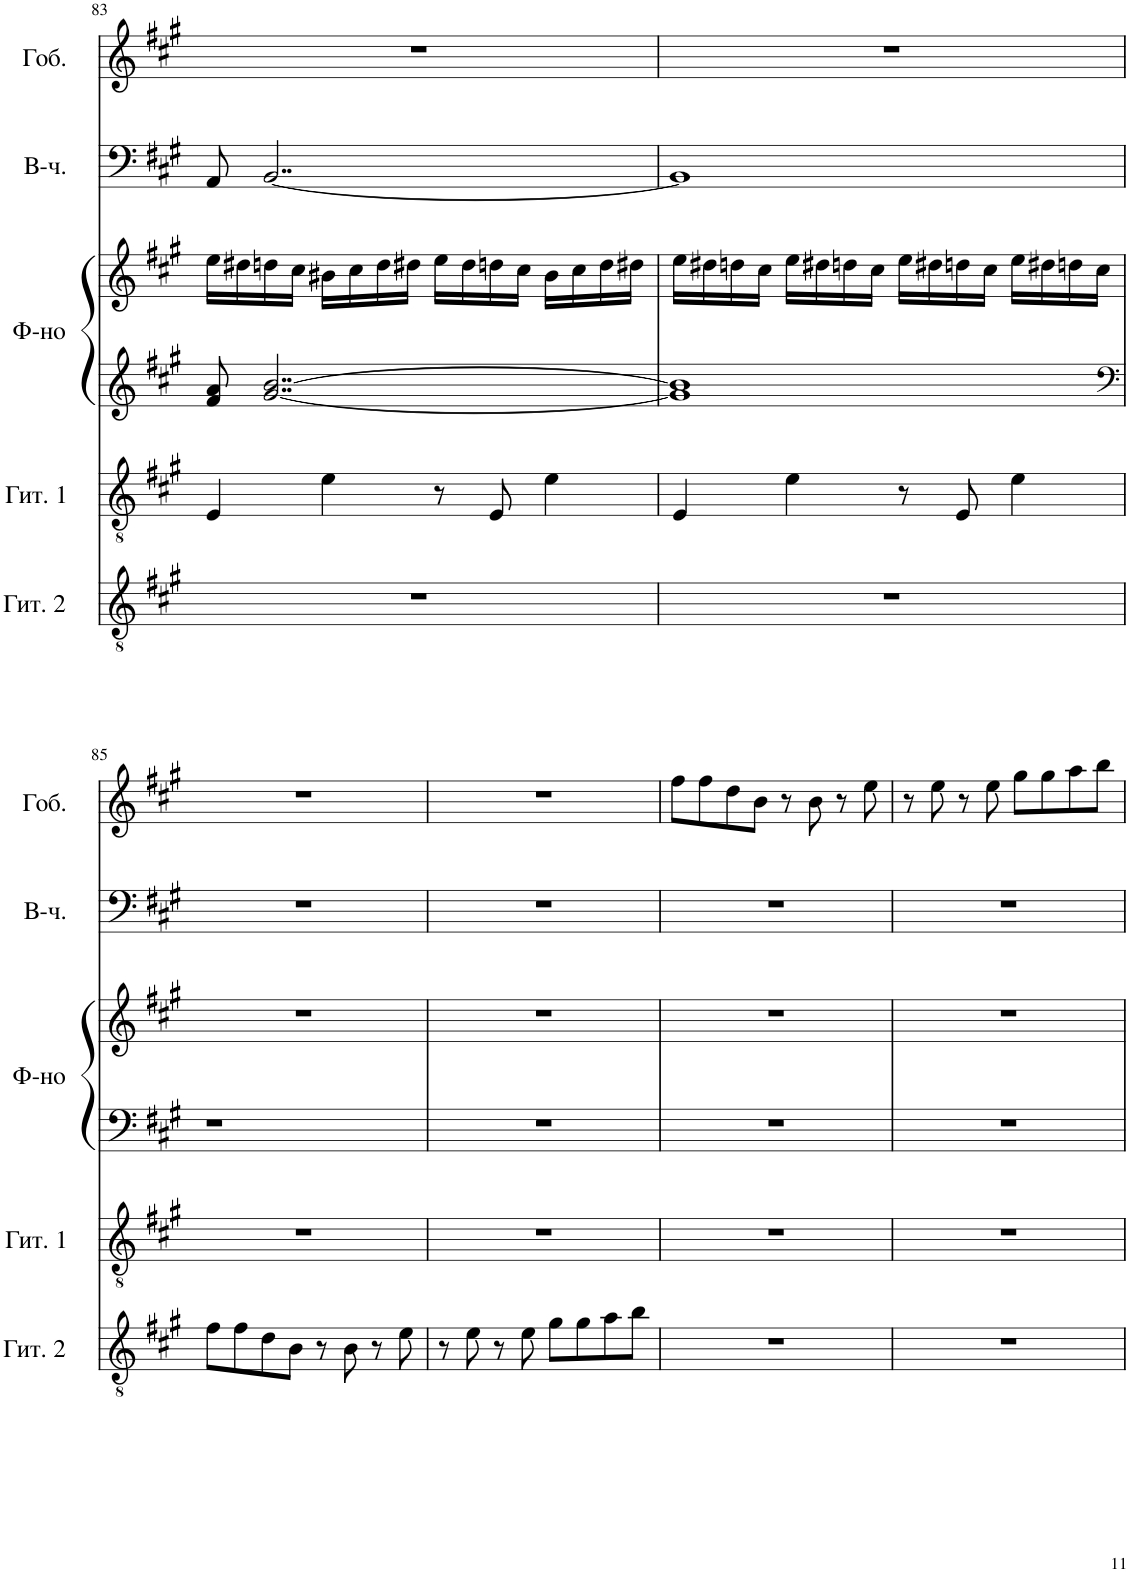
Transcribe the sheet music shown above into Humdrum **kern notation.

**kern	**kern	**kern	**kern	**kern	**kern
*part5	*part4	*part3	*part3	*part2	*part1
*staff6	*staff5	*staff4	*staff3	*staff2	*staff1
*I"Акустическая гитара 2	*I"Акустическая гитара 1	*I"Фортепиано	*	*I"Виолончель	*I"Гобой
!!LO:PB:g=z
*clefGv2	*clefGv2	*clefG2	*clefG2	*clefF4	*clefG2
*k[f#c#g#]	*k[f#c#g#]	*k[f#c#g#]	*k[f#c#g#]	*k[f#c#g#]	*k[f#c#g#]
*M4/4	*M4/4	*M4/4	*M4/4	*M4/4	*M4/4
=83	=83	=83	=83	=83	=83
1r	4E/	8f#/ 8a/	16ee\LL	8AA/	1r
.	.	.	16dd#X\	.	.
.	.	[2..g#/ [2..b/	16ddn\	[2..BB/	.
.	.	.	16cc#\JJ	.	.
.	4e\	.	16b#X\LL	.	.
.	.	.	16cc#\	.	.
.	.	.	16dd\	.	.
.	.	.	16dd#X\JJ	.	.
.	8r	.	16ee\LL	.	.
.	.	.	16dd#\	.	.
.	8E/	.	16ddn\	.	.
.	.	.	16cc#\JJ	.	.
.	4e\	.	16b#\LL	.	.
.	.	.	16cc#\	.	.
.	.	.	16dd\	.	.
.	.	.	16dd#X\JJ	.	.
=84	=84	=84	=84	=84	=84
1r	4E/	1g#] 1b]	16ee\LL	1BB]	1r
.	.	.	16dd#X\	.	.
.	.	.	16ddn\	.	.
.	.	.	16cc#\JJ	.	.
.	4e\	.	16ee\LL	.	.
.	.	.	16dd#X\	.	.
.	.	.	16ddn\	.	.
.	.	.	16cc#\JJ	.	.
.	8r	.	16ee\LL	.	.
.	.	.	16dd#X\	.	.
.	8E/	.	16ddn\	.	.
.	.	.	16cc#\JJ	.	.
.	4e\	.	16ee\LL	.	.
.	.	.	16dd#X\	.	.
.	.	.	16ddn\	.	.
.	.	.	16cc#\JJ	.	.
!!LO:LB:g=z
=85	=85	=85	=85	=85	=85
*	*	*clefF4	*	*	*
8f#\L	1r	1r	1r	1r	1r
8f#\	.	.	.	.	.
8d\	.	.	.	.	.
8B\J	.	.	.	.	.
8r	.	.	.	.	.
8B\	.	.	.	.	.
8r	.	.	.	.	.
8e\	.	.	.	.	.
=86	=86	=86	=86	=86	=86
8r	1r	1r	1r	1r	1r
8e\	.	.	.	.	.
8r	.	.	.	.	.
8e\	.	.	.	.	.
8g#\L	.	.	.	.	.
8g#\	.	.	.	.	.
8a\	.	.	.	.	.
8b\J	.	.	.	.	.
=87	=87	=87	=87	=87	=87
1r	1r	1r	1r	1r	8ff#\L
.	.	.	.	.	8ff#\
.	.	.	.	.	8dd\
.	.	.	.	.	8b\J
.	.	.	.	.	8r
.	.	.	.	.	8b\
.	.	.	.	.	8r
.	.	.	.	.	8ee\
=88	=88	=88	=88	=88	=88
1r	1r	1r	1r	1r	8r
.	.	.	.	.	8ee\
.	.	.	.	.	8r
.	.	.	.	.	8ee\
.	.	.	.	.	8gg#\L
.	.	.	.	.	8gg#\
.	.	.	.	.	8aa\
.	.	.	.	.	8bb\J
=	=	=	=	=	=
*-	*-	*-	*-	*-	*-
